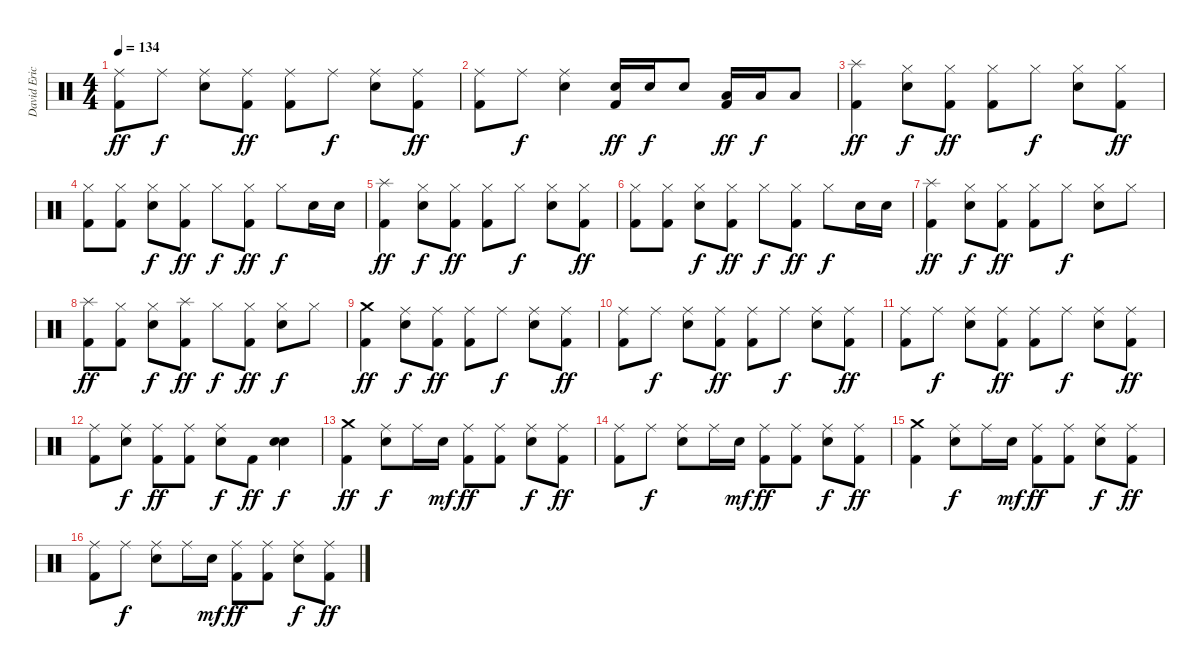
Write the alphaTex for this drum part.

\track ("David Eric Grohl" "David Eric") {instrument percussion}
\staff {score}
\articulation defaults
\ts (4 4)
\tempo 134
\clef neutral
\ks c
("Ride (middle)" "Kick (hit) 2").8{dy ff} "Ride (middle)".8{dy f} ("Ride (middle)" "Electric Snare (hit)").8 ("Ride (middle)" "Kick (hit) 2").8{dy ff} ("Ride (middle)" "Kick (hit) 2").8 "Ride (middle)".8{dy f} ("Ride (middle)" "Electric Snare (hit)").8 ("Ride (middle)" "Kick (hit) 2").8{dy ff} |
("Ride (middle)" "Kick (hit) 2").8 "Ride (middle)".8{dy f} ("Ride (middle)" "Electric Snare (hit)").4 ("Electric Snare (hit)" "Kick (hit) 2").16{dy ff} "Electric Snare (hit)".16{dy f} "Electric Snare (hit)".8 ("Low Tom (hit)" "Kick (hit) 2").16{dy ff} "Low Tom (hit)".16{dy f} "Low Tom (hit)".8 |
("Splash (hit)" "Kick (hit) 2").4{dy ff} ("Hi-Hat (closed)" "Electric Snare (hit)").8{dy f} ("Hi-Hat (closed)" "Kick (hit) 2").8{dy ff} ("Hi-Hat (closed)" "Kick (hit) 2").8 "Hi-Hat (closed)".8{dy f} ("Hi-Hat (closed)" "Electric Snare (hit)").8 ("Hi-Hat (closed)" "Kick (hit) 2").8{dy ff} |
("Hi-Hat (closed)" "Kick (hit) 2").8 ("Hi-Hat (closed)" "Kick (hit) 2").8 ("Hi-Hat (closed)" "Electric Snare (hit)").8{dy f} ("Hi-Hat (closed)" "Kick (hit) 2").8{dy ff} "Hi-Hat (closed)".8{dy f} ("Hi-Hat (closed)" "Kick (hit) 2").8{dy ff} "Hi-Hat (closed)".8{dy f} "Electric Snare (hit)".16 "Electric Snare (hit)".16 |
("Splash (hit)" "Kick (hit) 2").4{dy ff} ("Hi-Hat (closed)" "Electric Snare (hit)").8{dy f} ("Hi-Hat (closed)" "Kick (hit) 2").8{dy ff} ("Hi-Hat (closed)" "Kick (hit) 2").8 "Hi-Hat (closed)".8{dy f} ("Hi-Hat (closed)" "Electric Snare (hit)").8 ("Hi-Hat (closed)" "Kick (hit) 2").8{dy ff} |
("Hi-Hat (closed)" "Kick (hit) 2").8 ("Hi-Hat (closed)" "Kick (hit) 2").8 ("Hi-Hat (closed)" "Electric Snare (hit)").8{dy f} ("Hi-Hat (closed)" "Kick (hit) 2").8{dy ff} "Hi-Hat (closed)".8{dy f} ("Hi-Hat (closed)" "Kick (hit) 2").8{dy ff} "Hi-Hat (closed)".8{dy f} "Electric Snare (hit)".16 "Electric Snare (hit)".16 |
("Splash (hit)" "Kick (hit) 2").4{dy ff} ("Hi-Hat (closed)" "Electric Snare (hit)").8{dy f} ("Hi-Hat (closed)" "Kick (hit) 2").8{dy ff} ("Hi-Hat (closed)" "Kick (hit) 2").8 "Hi-Hat (closed)".8{dy f} ("Hi-Hat (closed)" "Electric Snare (hit)").8 "Hi-Hat (closed)".8 |
("Splash (hit)" "Kick (hit) 2").8{dy ff} ("Hi-Hat (closed)" "Kick (hit) 2").8 ("Hi-Hat (closed)" "Electric Snare (hit)").8{dy f} ("Splash (hit)" "Kick (hit) 2").8{dy ff} "Hi-Hat (closed)".8{dy f} ("Hi-Hat (closed)" "Kick (hit) 2").8{dy ff} ("Hi-Hat (closed)" "Electric Snare (hit)").8{dy f} "Hi-Hat (closed)".8 |
("Crash medium (hit)" "Kick (hit) 2").4{dy ff} ("Ride (middle)" "Electric Snare (hit)").8{dy f} ("Ride (middle)" "Kick (hit) 2").8{dy ff} ("Ride (middle)" "Kick (hit) 2").8 "Ride (middle)".8{dy f} ("Ride (middle)" "Electric Snare (hit)").8 ("Ride (middle)" "Kick (hit) 2").8{dy ff} |
("Ride (middle)" "Kick (hit) 2").8 "Ride (middle)".8{dy f} ("Ride (middle)" "Electric Snare (hit)").8 ("Ride (middle)" "Kick (hit) 2").8{dy ff} ("Ride (middle)" "Kick (hit) 2").8 "Ride (middle)".8{dy f} ("Ride (middle)" "Electric Snare (hit)").8 ("Ride (middle)" "Kick (hit) 2").8{dy ff} |
("Ride (middle)" "Kick (hit) 2").8 "Ride (middle)".8{dy f} ("Ride (middle)" "Electric Snare (hit)").8 ("Ride (middle)" "Kick (hit) 2").8{dy ff} ("Ride (middle)" "Kick (hit) 2").8 "Ride (middle)".8{dy f} ("Ride (middle)" "Electric Snare (hit)").8 ("Ride (middle)" "Kick (hit) 2").8{dy ff} |
("Ride (middle)" "Kick (hit) 2").8 ("Ride (middle)" "Electric Snare (hit)").8{dy f} ("Ride (middle)" "Kick (hit) 2").8{dy ff} ("Ride (middle)" "Kick (hit) 2").8 ("Ride (middle)" "Electric Snare (hit)").8{dy f} "Kick (hit) 2".8{dy ff} ("Electric Snare (hit)" "Electric Snare (hit)").4{dy f} |
("Crash medium (hit)" "Kick (hit) 2").4{dy ff} ("Ride (middle)" "Electric Snare (hit)").8{dy f} "Ride (middle)".16 "Electric Snare (hit)".16{dy mf} ("Ride (middle)" "Kick (hit) 2").8{dy ff} ("Ride (middle)" "Kick (hit) 2").8 ("Ride (middle)" "Electric Snare (hit)").8{dy f} ("Ride (middle)" "Kick (hit) 2").8{dy ff} |
("Ride (middle)" "Kick (hit) 2").8 "Ride (middle)".8{dy f} ("Ride (middle)" "Electric Snare (hit)").8 "Ride (middle)".16 "Electric Snare (hit)".16{dy mf} ("Ride (middle)" "Kick (hit) 2").8{dy ff} ("Ride (middle)" "Kick (hit) 2").8 ("Ride (middle)" "Electric Snare (hit)").8{dy f} ("Ride (middle)" "Kick (hit) 2").8{dy ff} |
("Crash medium (hit)" "Kick (hit) 2").4 ("Ride (middle)" "Electric Snare (hit)").8{dy f} "Ride (middle)".16 "Electric Snare (hit)".16{dy mf} ("Ride (middle)" "Kick (hit) 2").8{dy ff} ("Ride (middle)" "Kick (hit) 2").8 ("Ride (middle)" "Electric Snare (hit)").8{dy f} ("Ride (middle)" "Kick (hit) 2").8{dy ff} |
("Ride (middle)" "Kick (hit) 2").8 "Ride (middle)".8{dy f} ("Ride (middle)" "Electric Snare (hit)").8 "Ride (middle)".16 "Electric Snare (hit)".16{dy mf} ("Ride (middle)" "Kick (hit) 2").8{dy ff} ("Ride (middle)" "Kick (hit) 2").8 ("Ride (middle)" "Electric Snare (hit)").8{dy f} ("Ride (middle)" "Kick (hit) 2").8{dy ff}
